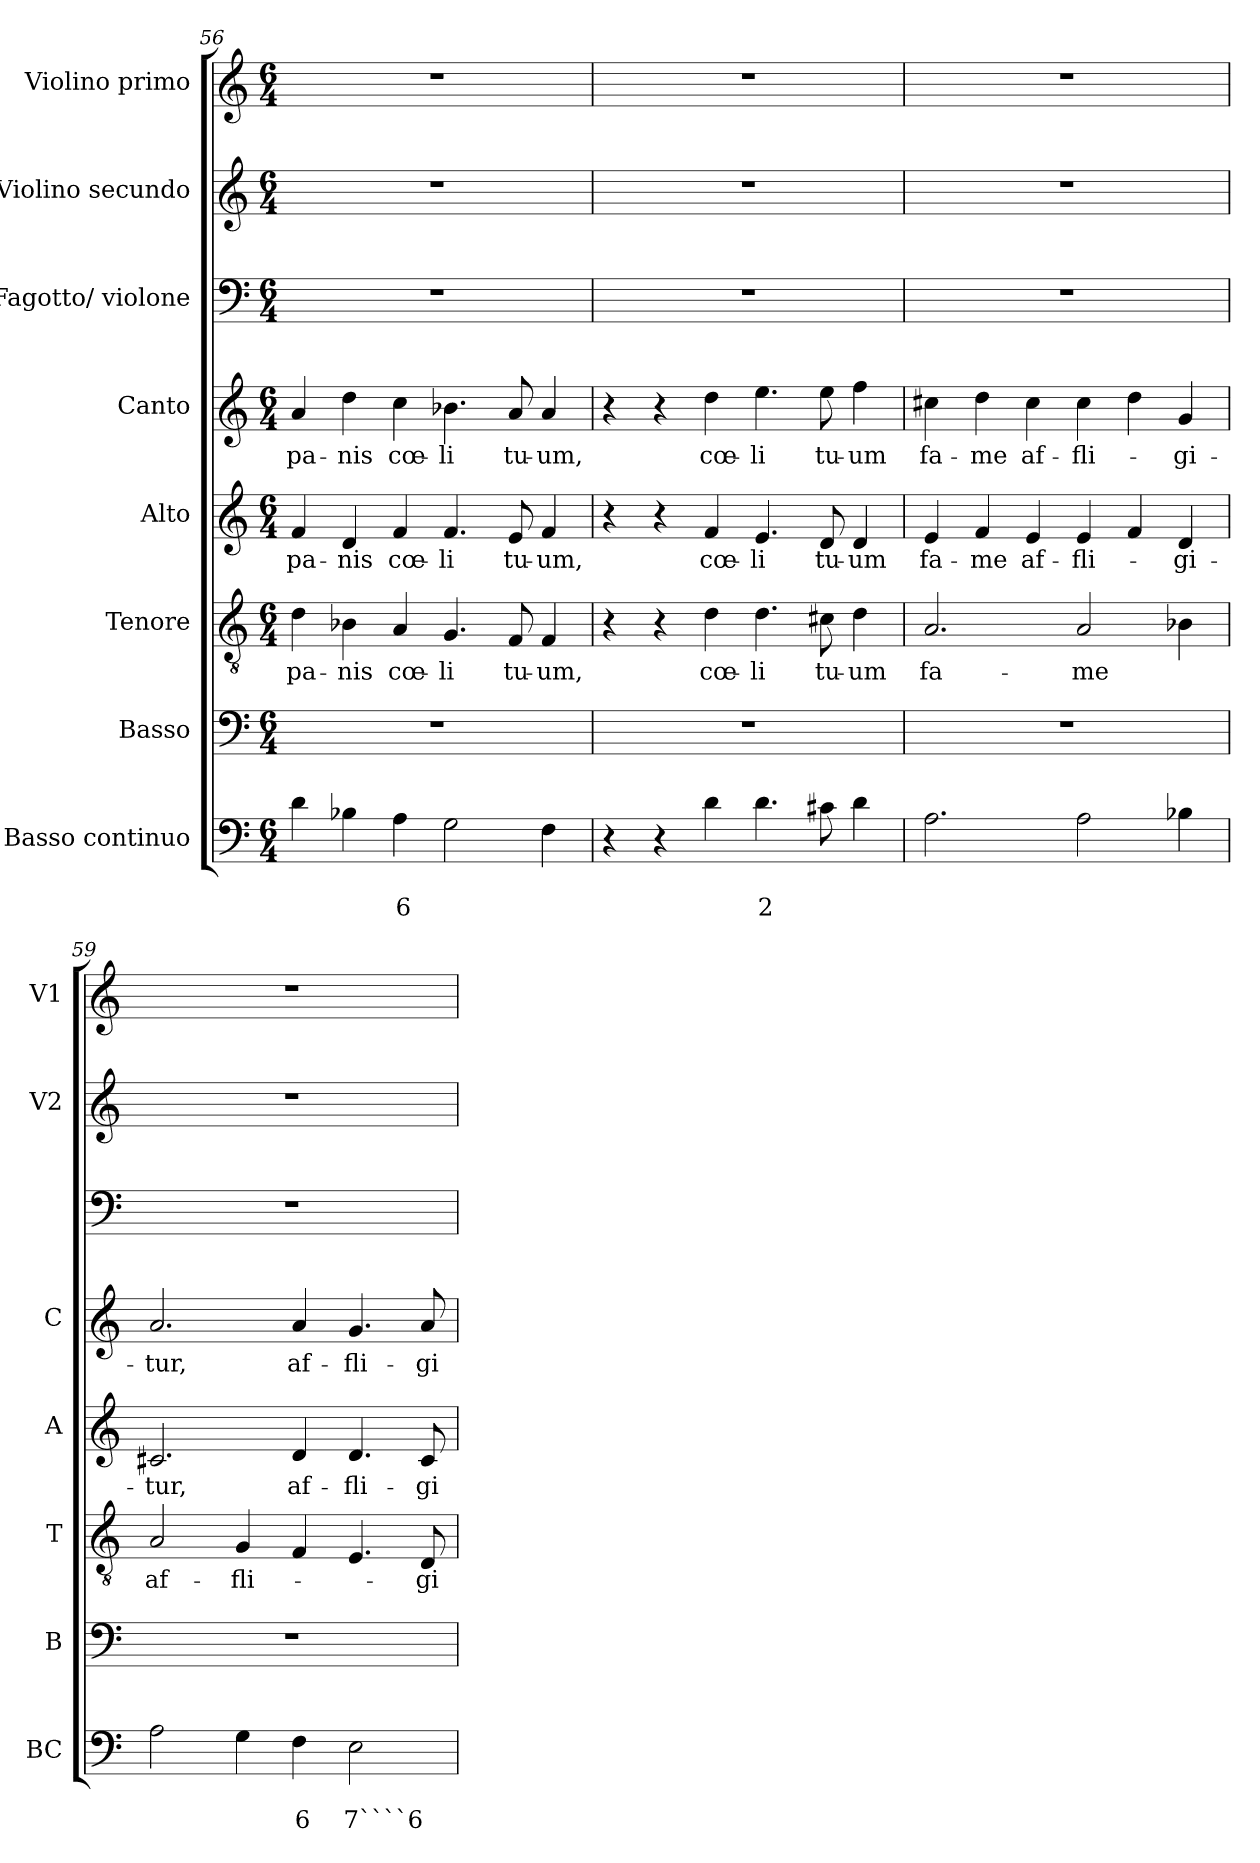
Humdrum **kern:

**kern	**text	**text	**kern	**kern	**text	**kern	**text	**kern	**text	**kern	**kern	**kern
*part8	*part8	*part8	*part7	*part6	*part6	*part5	*part5	*part4	*part4	*part3	*part2	*part1
*staff8	*staff8	*staff8	*staff7	*staff6	*staff6	*staff5	*staff5	*staff4	*staff4	*staff3	*staff2	*staff1
*I"Basso continuo	*	*	*I"Basso	*I"Tenore	*	*I"Alto	*	*I"Canto	*	*I"Fagotto/ violone	*I"Violino secundo	*I"Violino primo
*I'BC	*	*	*I'B	*I'T	*	*I'A	*	*I'C	*	*	*I'V2	*I'V1
!!LO:PB:g=z
*clefF4	*	*	*clefF4	*clefGv2	*	*clefG2	*	*clefG2	*	*clefF4	*clefG2	*clefG2
*k[]	*	*	*k[]	*k[]	*	*k[]	*	*k[]	*	*k[]	*k[]	*k[]
*C:	*	*	*C:	*C:	*	*C:	*	*C:	*	*C:	*C:	*C:
*M6/4	*	*	*M6/4	*M6/4	*	*M6/4	*	*M6/4	*	*M6/4	*M6/4	*M6/4
=56	=56	=56	=56	=56	=56	=56	=56	=56	=56	=56	=56	=56
!	!	!	!	!	!LO:LY:b	!	!LO:LY:b	!	!LO:LY:b	!	!	!
4d\	.	.	1.r	4d\	pa-	4f/	pa-	4a/	pa-	1.r	1.r	1.r
!	!	!	!	!	!LO:LY:b	!	!LO:LY:b	!	!LO:LY:b	!	!	!
4B-X\	.	.	.	4B-X\	-nis	4d/	-nis	4dd\	-nis	.	.	.
!	!	!LO:LY:b	!	!	!LO:LY:b	!	!LO:LY:b	!	!LO:LY:b	!	!	!
4A\	.	6	.	4A/	cœ-	4f/	cœ-	4cc\	cœ-	.	.	.
!	!	!	!	!	!LO:LY:b	!	!LO:LY:b	!	!LO:LY:b	!	!	!
2G\	.	.	.	4.G/	-li	4.f/	-li	4.b-X\	-li	.	.	.
!	!	!	!	!	!LO:LY:b	!	!LO:LY:b	!	!LO:LY:b	!	!	!
.	.	.	.	8F/	tu-	8e/	tu-	8a/	tu-	.	.	.
!	!	!	!	!	!LO:LY:b	!	!LO:LY:b	!	!LO:LY:b	!	!	!
4F\	.	.	.	4F/	-um,	4f/	-um,	4a/	-um,	.	.	.
=57	=57	=57	=57	=57	=57	=57	=57	=57	=57	=57	=57	=57
4r	.	.	1.r	4r	.	4r	.	4r	.	1.r	1.r	1.r
4r	.	.	.	4r	.	4r	.	4r	.	.	.	.
!	!	!	!	!	!LO:LY:b	!	!LO:LY:b	!	!LO:LY:b	!	!	!
4d\	.	.	.	4d\	cœ-	4f/	cœ-	4dd\	cœ-	.	.	.
!	!	!LO:LY:b	!	!	!LO:LY:b	!	!LO:LY:b	!	!LO:LY:b	!	!	!
4.d\	.	2	.	4.d\	-li	4.e/	-li	4.ee\	-li	.	.	.
!	!	!	!	!	!LO:LY:b	!	!LO:LY:b	!	!LO:LY:b	!	!	!
8c#X\	.	.	.	8c#X\	tu-	8d/	tu-	8ee\	tu-	.	.	.
!	!	!	!	!	!LO:LY:b	!	!LO:LY:b	!	!LO:LY:b	!	!	!
4d\	.	.	.	4d\	-um	4d/	-um	4ff\	-um	.	.	.
=58	=58	=58	=58	=58	=58	=58	=58	=58	=58	=58	=58	=58
!	!	!	!	!	!LO:LY:b	!	!LO:LY:b	!	!LO:LY:b	!	!	!
2.A\	.	.	1.r	2.A/	fa-	4e/	fa-	4cc#X\	fa-	1.r	1.r	1.r
!	!	!	!	!	!	!	!LO:LY:b	!	!LO:LY:b	!	!	!
.	.	.	.	.	.	4f/	-me	4dd\	-me	.	.	.
!	!	!	!	!	!	!	!LO:LY:b	!	!LO:LY:b	!	!	!
.	.	.	.	.	.	4e/	af-	4cc#\	af-	.	.	.
!	!	!	!	!	!LO:LY:b	!	!LO:LY:b	!	!LO:LY:b	!	!	!
2A\	.	.	.	2A/	-me	4e/	-fli-	4cc#\	-fli-	.	.	.
.	.	.	.	.	.	4f/	.	4dd\	.	.	.	.
!	!	!	!	!	!	!	!LO:LY:b	!	!LO:LY:b	!	!	!
4B-X\	.	.	.	4B-X\	.	4d/	-gi-	4g/	-gi-	.	.	.
=59	=59	=59	=59	=59	=59	=59	=59	=59	=59	=59	=59	=59
!	!	!	!	!	!LO:LY:b	!	!LO:LY:b	!	!LO:LY:b	!	!	!
2A\	.	.	1.r	2A/	af-	2.c#X/	-tur,	2.a/	-tur,	1.r	1.r	1.r
!	!	!	!	!	!LO:LY:b	!	!	!	!	!	!	!
4G\	.	.	.	4G/	-fli-	.	.	.	.	.	.	.
!	!	!LO:LY:b	!	!	!	!	!LO:LY:b	!	!LO:LY:b	!	!	!
4F\	.	6	.	4F/	.	4d/	af-	4a/	af-	.	.	.
!	!	!LO:LY:b	!	!	!	!	!LO:LY:b	!	!LO:LY:b	!	!	!
2E\	.	7````6	.	4.E/	.	4.d/	-fli-	4.g/	-fli-	.	.	.
!	!	!	!	!	!LO:LY:b	!	!LO:LY:b	!	!LO:LY:b	!	!	!
.	.	.	.	8D/	-gi-	8c#/	-gi-	8a/	-gi-	.	.	.
=	=	=	=	=	=	=	=	=	=	=	=	=
*-	*-	*-	*-	*-	*-	*-	*-	*-	*-	*-	*-	*-
